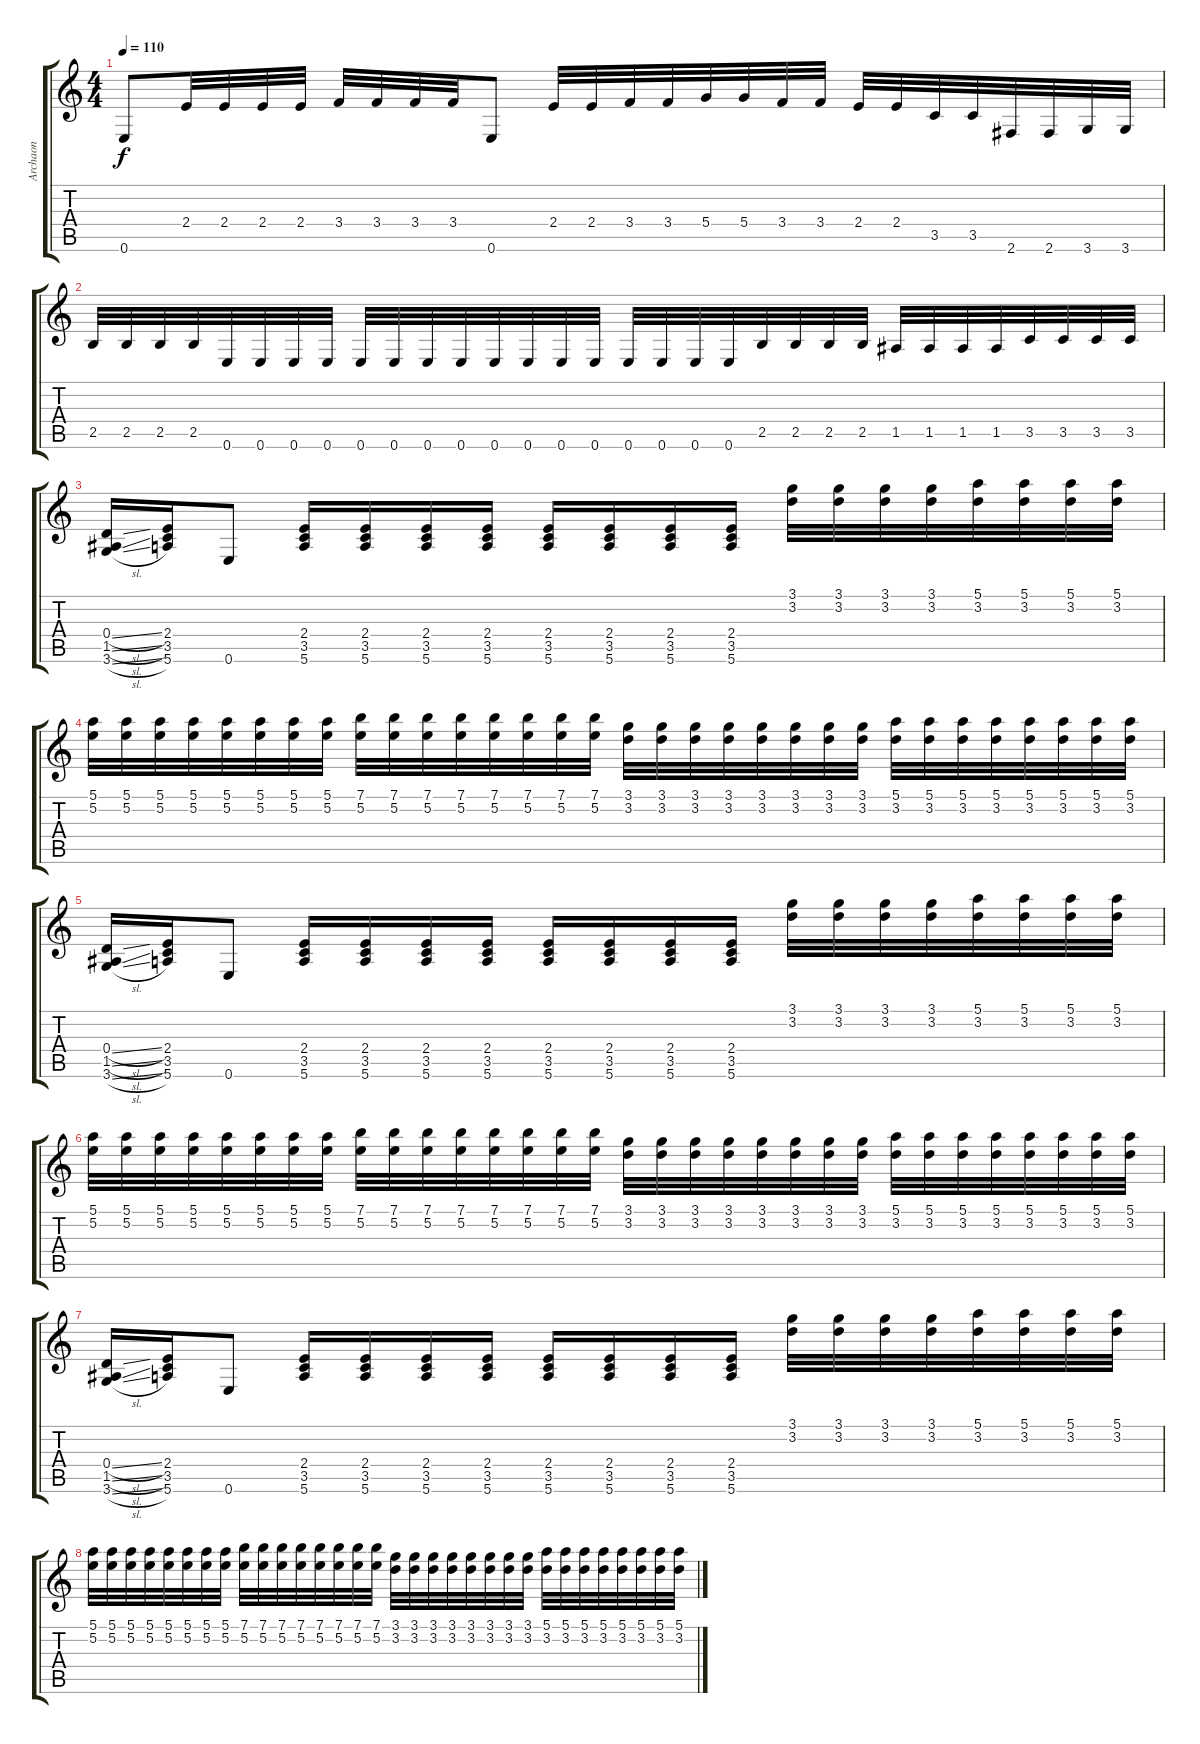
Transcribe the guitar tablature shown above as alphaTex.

\track ("Archaon" "Archaon") {instrument distortionguitar}
\staff {score tabs}
\tuning (E4 B3 G3 D3 A2 E2) {hide}
\ts (4 4)
\tempo 110
\clef g2
\ks c
0.6.8{dy f} 2.4.32 2.4.32 2.4.32 2.4.32 3.4.32 3.4.32 3.4.32 3.4.32 0.6.8 2.4.32 2.4.32 3.4.32 3.4.32 5.4.32 5.4.32 3.4.32 3.4.32 2.4.32 2.4.32 3.5.32 3.5.32 2.6.32 2.6.32 3.6.32 3.6.32 |
2.5.32 2.5.32 2.5.32 2.5.32 0.6.32 0.6.32 0.6.32 0.6.32 0.6.32 0.6.32 0.6.32 0.6.32 0.6.32 0.6.32 0.6.32 0.6.32 0.6.32 0.6.32 0.6.32 0.6.32 2.5.32 2.5.32 2.5.32 2.5.32 1.5.32 1.5.32 1.5.32 1.5.32 3.5.32 3.5.32 3.5.32 3.5.32 |
(0.4{sl} 1.5{sl} 3.6{sl}).16 (2.4 3.5 5.6).16 0.6.8 (2.4 3.5 5.6).16 (2.4 3.5 5.6).16 (2.4 3.5 5.6).16 (2.4 3.5 5.6).16 (2.4 3.5 5.6).16 (2.4 3.5 5.6).16 (2.4 3.5 5.6).16 (2.4 3.5 5.6).16 (3.1 3.2).32 (3.1 3.2).32 (3.1 3.2).32 (3.1 3.2).32 (5.1 3.2).32 (5.1 3.2).32 (5.1 3.2).32 (5.1 3.2).32 |
(5.1 5.2).32 (5.1 5.2).32 (5.1 5.2).32 (5.1 5.2).32 (5.1 5.2).32 (5.1 5.2).32 (5.1 5.2).32 (5.1 5.2).32 (7.1 5.2).32 (7.1 5.2).32 (7.1 5.2).32 (7.1 5.2).32 (7.1 5.2).32 (7.1 5.2).32 (7.1 5.2).32 (7.1 5.2).32 (3.1 3.2).32 (3.1 3.2).32 (3.1 3.2).32 (3.1 3.2).32 (3.1 3.2).32 (3.1 3.2).32 (3.1 3.2).32 (3.1 3.2).32 (5.1 3.2).32 (5.1 3.2).32 (5.1 3.2).32 (5.1 3.2).32 (5.1 3.2).32 (5.1 3.2).32 (5.1 3.2).32 (5.1 3.2).32 |
(0.4{sl} 1.5{sl} 3.6{sl}).16 (2.4 3.5 5.6).16 0.6.8 (2.4 3.5 5.6).16 (2.4 3.5 5.6).16 (2.4 3.5 5.6).16 (2.4 3.5 5.6).16 (2.4 3.5 5.6).16 (2.4 3.5 5.6).16 (2.4 3.5 5.6).16 (2.4 3.5 5.6).16 (3.1 3.2).32 (3.1 3.2).32 (3.1 3.2).32 (3.1 3.2).32 (5.1 3.2).32 (5.1 3.2).32 (5.1 3.2).32 (5.1 3.2).32 |
(5.1 5.2).32 (5.1 5.2).32 (5.1 5.2).32 (5.1 5.2).32 (5.1 5.2).32 (5.1 5.2).32 (5.1 5.2).32 (5.1 5.2).32 (7.1 5.2).32 (7.1 5.2).32 (7.1 5.2).32 (7.1 5.2).32 (7.1 5.2).32 (7.1 5.2).32 (7.1 5.2).32 (7.1 5.2).32 (3.1 3.2).32 (3.1 3.2).32 (3.1 3.2).32 (3.1 3.2).32 (3.1 3.2).32 (3.1 3.2).32 (3.1 3.2).32 (3.1 3.2).32 (5.1 3.2).32 (5.1 3.2).32 (5.1 3.2).32 (5.1 3.2).32 (5.1 3.2).32 (5.1 3.2).32 (5.1 3.2).32 (5.1 3.2).32 |
(0.4{sl} 1.5{sl} 3.6{sl}).16 (2.4 3.5 5.6).16 0.6.8 (2.4 3.5 5.6).16 (2.4 3.5 5.6).16 (2.4 3.5 5.6).16 (2.4 3.5 5.6).16 (2.4 3.5 5.6).16 (2.4 3.5 5.6).16 (2.4 3.5 5.6).16 (2.4 3.5 5.6).16 (3.1 3.2).32 (3.1 3.2).32 (3.1 3.2).32 (3.1 3.2).32 (5.1 3.2).32 (5.1 3.2).32 (5.1 3.2).32 (5.1 3.2).32 |
(5.1 5.2).32 (5.1 5.2).32 (5.1 5.2).32 (5.1 5.2).32 (5.1 5.2).32 (5.1 5.2).32 (5.1 5.2).32 (5.1 5.2).32 (7.1 5.2).32 (7.1 5.2).32 (7.1 5.2).32 (7.1 5.2).32 (7.1 5.2).32 (7.1 5.2).32 (7.1 5.2).32 (7.1 5.2).32 (3.1 3.2).32 (3.1 3.2).32 (3.1 3.2).32 (3.1 3.2).32 (3.1 3.2).32 (3.1 3.2).32 (3.1 3.2).32 (3.1 3.2).32 (5.1 3.2).32 (5.1 3.2).32 (5.1 3.2).32 (5.1 3.2).32 (5.1 3.2).32 (5.1 3.2).32 (5.1 3.2).32 (5.1 3.2).32
